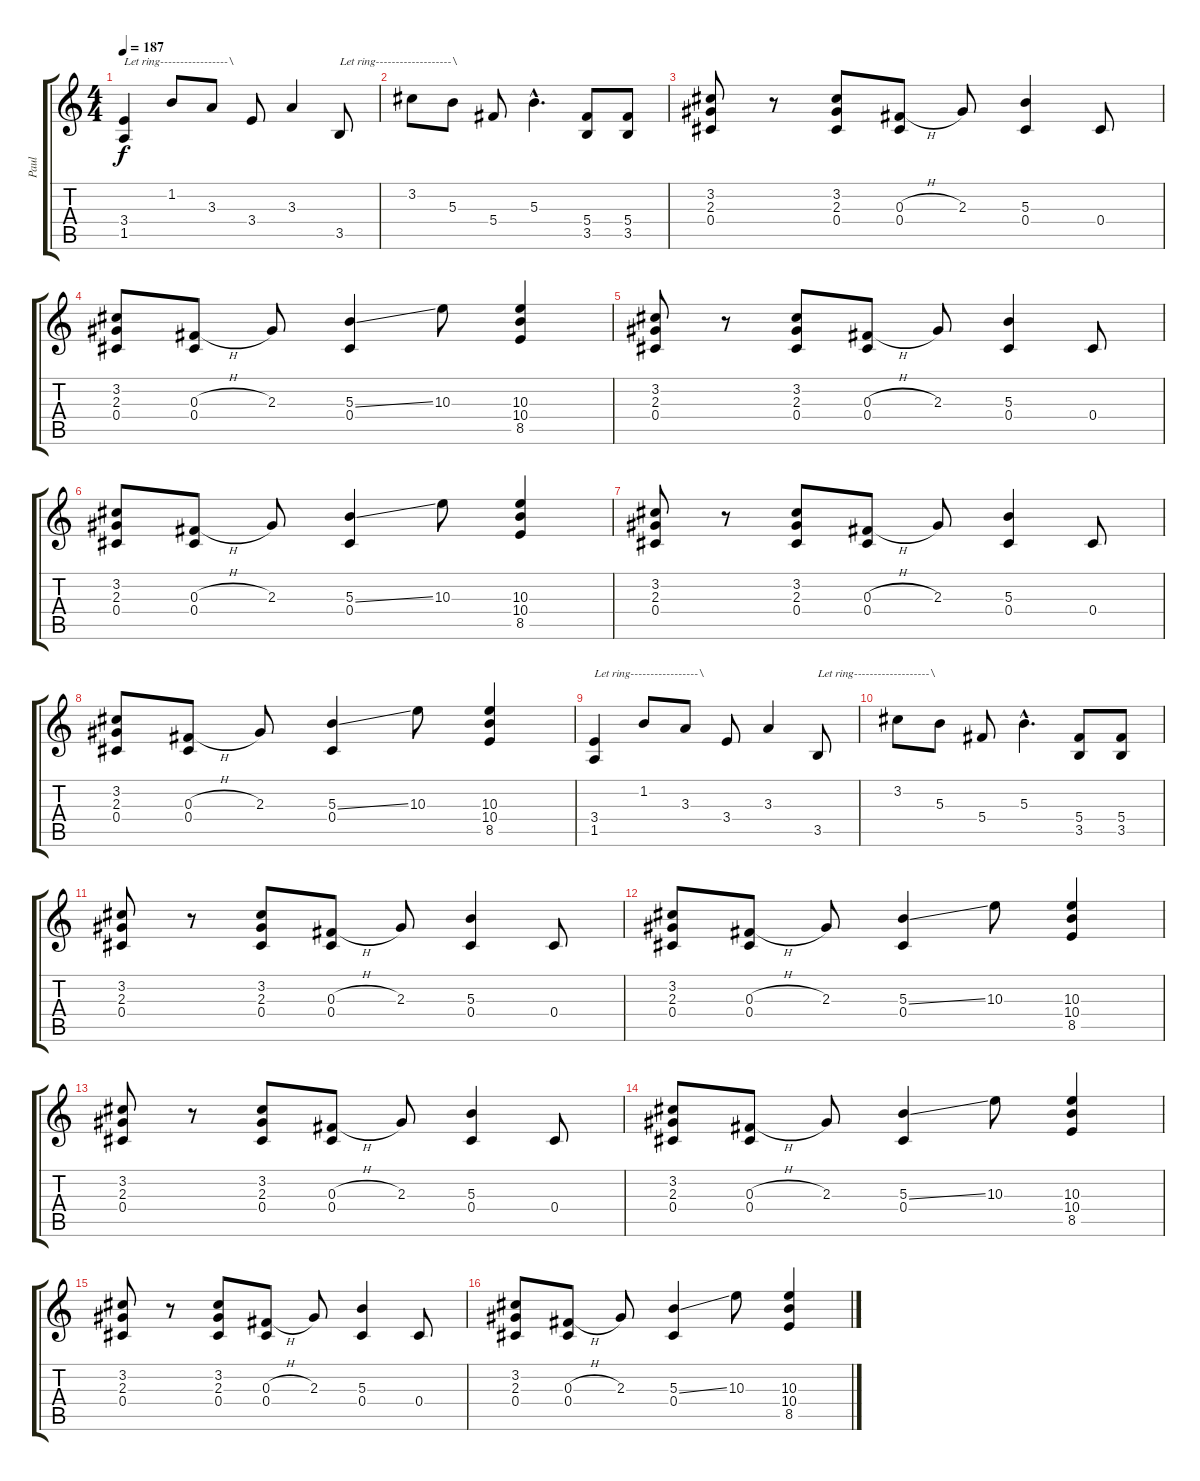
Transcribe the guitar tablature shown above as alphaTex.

\track ("Paul" "Paul") {instrument overdrivenguitar}
\staff {score tabs}
\tuning (Eb4 Bb3 Gb3 Db3 Ab2 Eb2) {hide}
\ts (4 4)
\tempo 187
\clef g2
\ks c
(3.4 1.5).4{txt "Let ring-----------------\\" dy f} 1.2.8 3.3.8 3.4.8 3.3.4 3.5.8{txt "Let ring-------------------\\"} |
3.2.8 5.3.8 5.4.8 5.3{hac}.4{d} (5.4 3.5).8 (5.4 3.5).8 |
(3.2 2.3 0.4).8 r.8 (3.2 2.3 0.4).8 (0.3{h} 0.4).8 2.3.8 (5.3 0.4).4 0.4.8 |
(3.2 2.3 0.4).8 (0.3{h} 0.4).8 2.3.8 (5.3{ss} 0.4).4 10.3.8 (10.3 10.4 8.5).4 |
(3.2 2.3 0.4).8 r.8 (3.2 2.3 0.4).8 (0.3{h} 0.4).8 2.3.8 (5.3 0.4).4 0.4.8 |
(3.2 2.3 0.4).8 (0.3{h} 0.4).8 2.3.8 (5.3{ss} 0.4).4 10.3.8 (10.3 10.4 8.5).4 |
(3.2 2.3 0.4).8 r.8 (3.2 2.3 0.4).8 (0.3{h} 0.4).8 2.3.8 (5.3 0.4).4 0.4.8 |
(3.2 2.3 0.4).8 (0.3{h} 0.4).8 2.3.8 (5.3{ss} 0.4).4 10.3.8 (10.3 10.4 8.5).4 |
(3.4 1.5).4{txt "Let ring-----------------\\"} 1.2.8 3.3.8 3.4.8 3.3.4 3.5.8{txt "Let ring-------------------\\"} |
3.2.8 5.3.8 5.4.8 5.3{hac}.4{d} (5.4 3.5).8 (5.4 3.5).8 |
(3.2 2.3 0.4).8 r.8 (3.2 2.3 0.4).8 (0.3{h} 0.4).8 2.3.8 (5.3 0.4).4 0.4.8 |
(3.2 2.3 0.4).8 (0.3{h} 0.4).8 2.3.8 (5.3{ss} 0.4).4 10.3.8 (10.3 10.4 8.5).4 |
(3.2 2.3 0.4).8 r.8 (3.2 2.3 0.4).8 (0.3{h} 0.4).8 2.3.8 (5.3 0.4).4 0.4.8 |
(3.2 2.3 0.4).8 (0.3{h} 0.4).8 2.3.8 (5.3{ss} 0.4).4 10.3.8 (10.3 10.4 8.5).4 |
(3.2 2.3 0.4).8 r.8 (3.2 2.3 0.4).8 (0.3{h} 0.4).8 2.3.8 (5.3 0.4).4 0.4.8 |
(3.2 2.3 0.4).8 (0.3{h} 0.4).8 2.3.8 (5.3{ss} 0.4).4 10.3.8 (10.3 10.4 8.5).4
